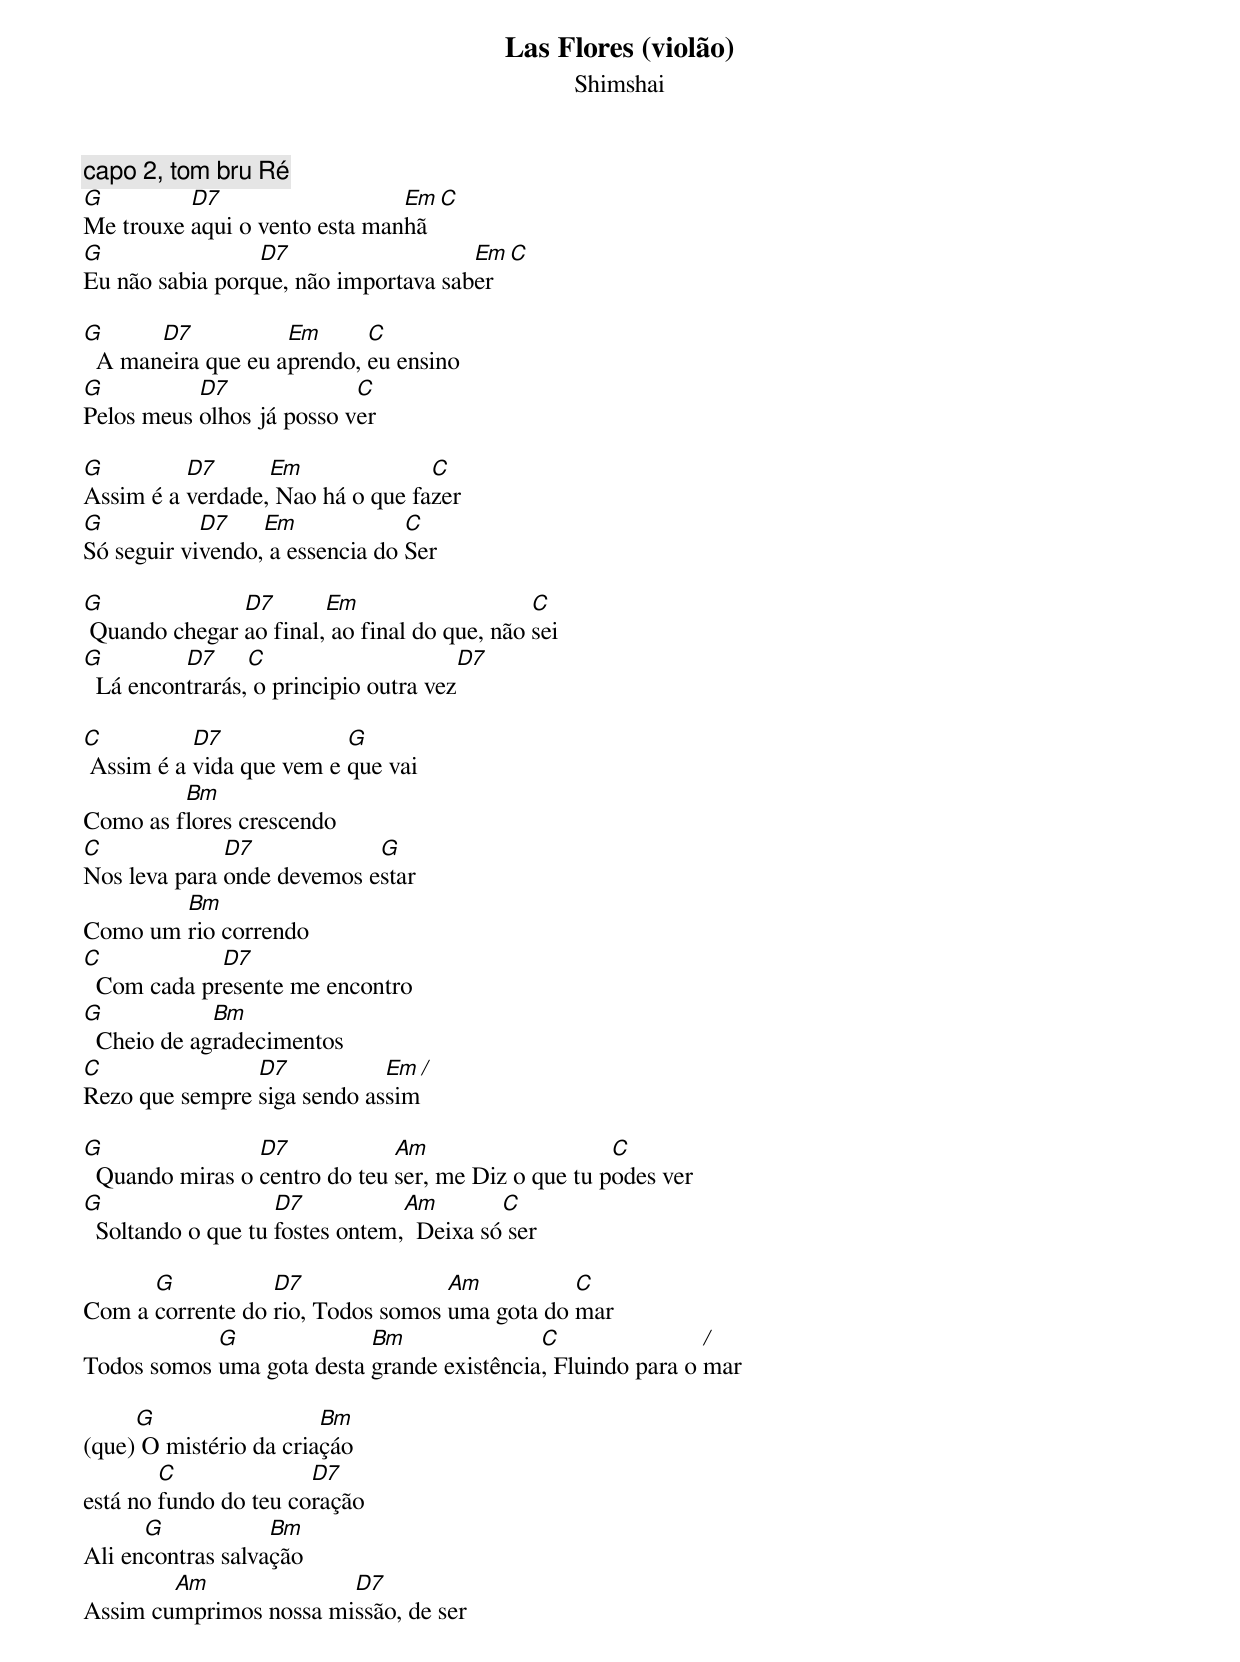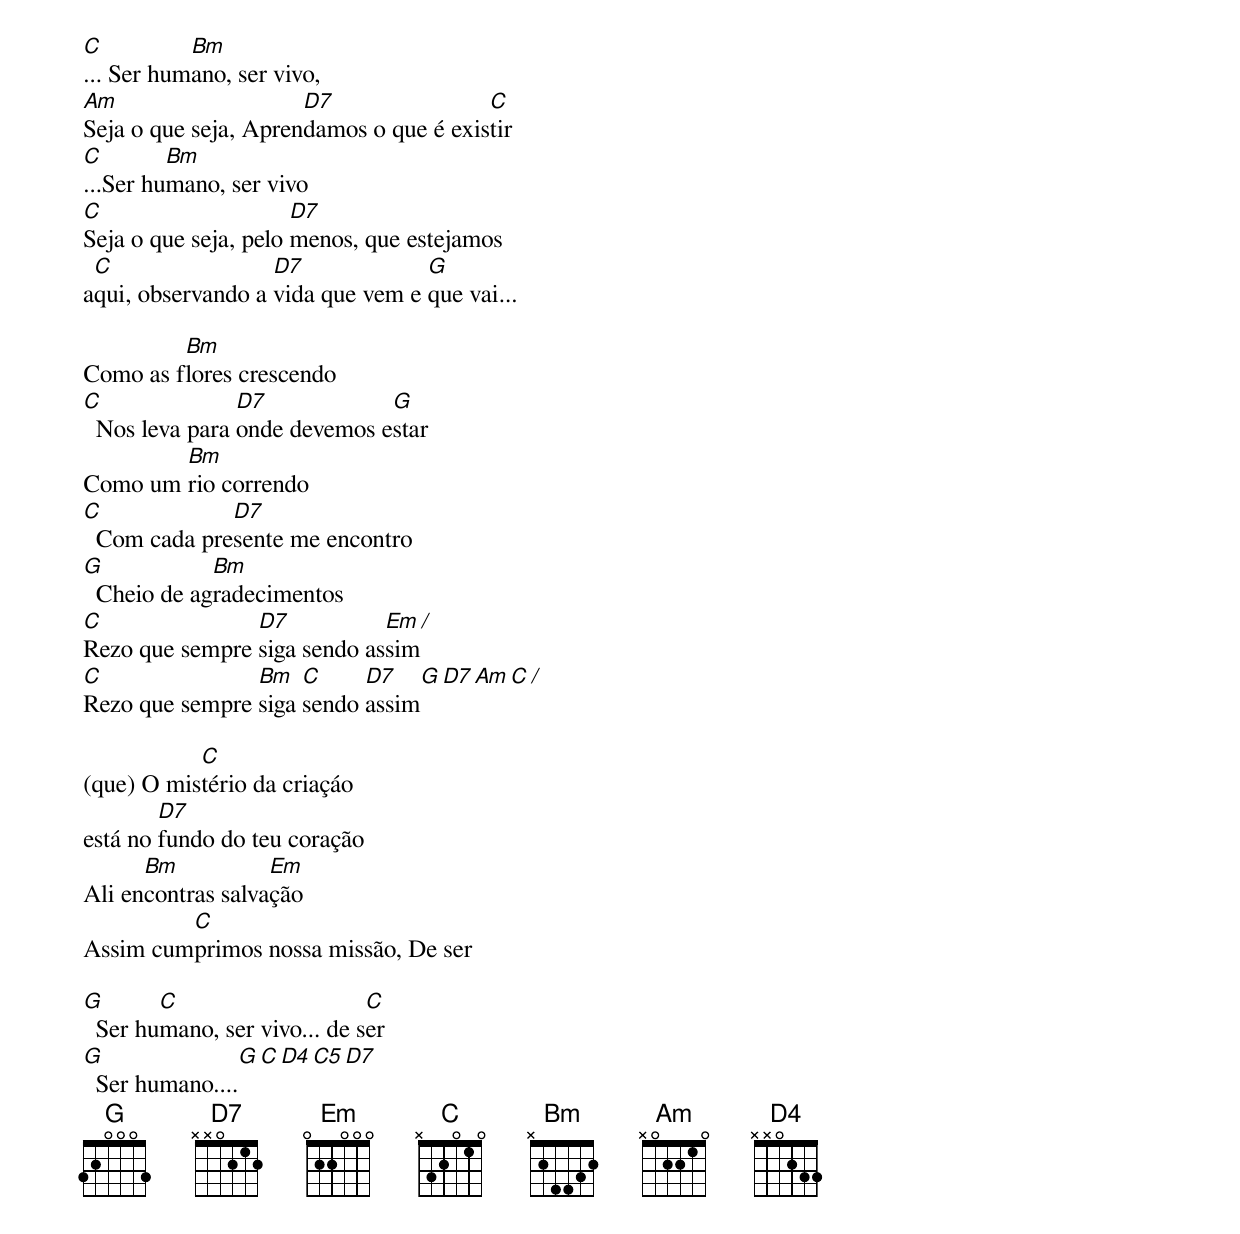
Las Flores (violão)
Shimshai

capo 2, tom bru Ré
G         D7                   Em  C
Me trouxe aqui o vento esta manhã
G                D7                   Em  C
Eu não sabia porque, não importava saber

G      D7           Em      C
  A maneira que eu aprendo, eu ensino
G          D7              C
Pelos meus olhos já posso ver

G         D7      Em              C
Assim é a verdade, Nao há o que fazer
G           D7    Em             C
Só seguir vivendo, a essencia do Ser

G              D7       Em                    C
 Quando chegar ao final, ao final do que, não sei
G         D7     C                      D7
  Lá encontrarás, o principio outra vez

C          D7             G
 Assim é a vida que vem e que vai
         Bm
Como as flores crescendo
C             D7            G
Nos leva para onde devemos estar
        Bm
Como um rio correndo
C            D7
  Com cada presente me encontro
G            Bm
  Cheio de agradecimentos
C               D7           Em    /
Rezo que sempre siga sendo assim

G                D7            Am                    C
  Quando miras o centro do teu ser, me Diz o que tu podes ver
G                   D7           Am        C
  Soltando o que tu fostes ontem,  Deixa só ser

      G           D7               Am          C
Com a corrente do rio, Todos somos uma gota do mar
            G              Bm               C                /
Todos somos uma gota desta grande existência, Fluindo para o mar

     G                  Bm
(que) O mistério da criaçáo
        C              D7
está no fundo do teu coração
      G            Bm
Ali encontras salvação
        Am              D7
Assim cumprimos nossa missão, de ser

C          Bm
... Ser humano, ser vivo,
Am                    D7                C
Seja o que seja, Aprendamos o que é existir
C        Bm
...Ser humano, ser vivo
C                     D7
Seja o que seja, pelo menos, que estejamos
 C                 D7             G
aqui, observando a vida que vem e que vai...

         Bm
Como as flores crescendo
C               D7            G
  Nos leva para onde devemos estar
        Bm
Como um rio correndo
C             D7
  Com cada presente me encontro
G            Bm
  Cheio de agradecimentos
C               D7           Em    /
Rezo que sempre siga sendo assim
C               Bm   C     D7   G   D7 Am  C  /
Rezo que sempre siga sendo assim

           C
(que) O mistério da criaçáo
        D7
está no fundo do teu coração
      Bm           Em
Ali encontras salvação
         C
Assim cumprimos nossa missão, De ser

G       C                     C
  Ser humano, ser vivo... de ser
G                G  C  D4  C5 D7
  Ser humano....
